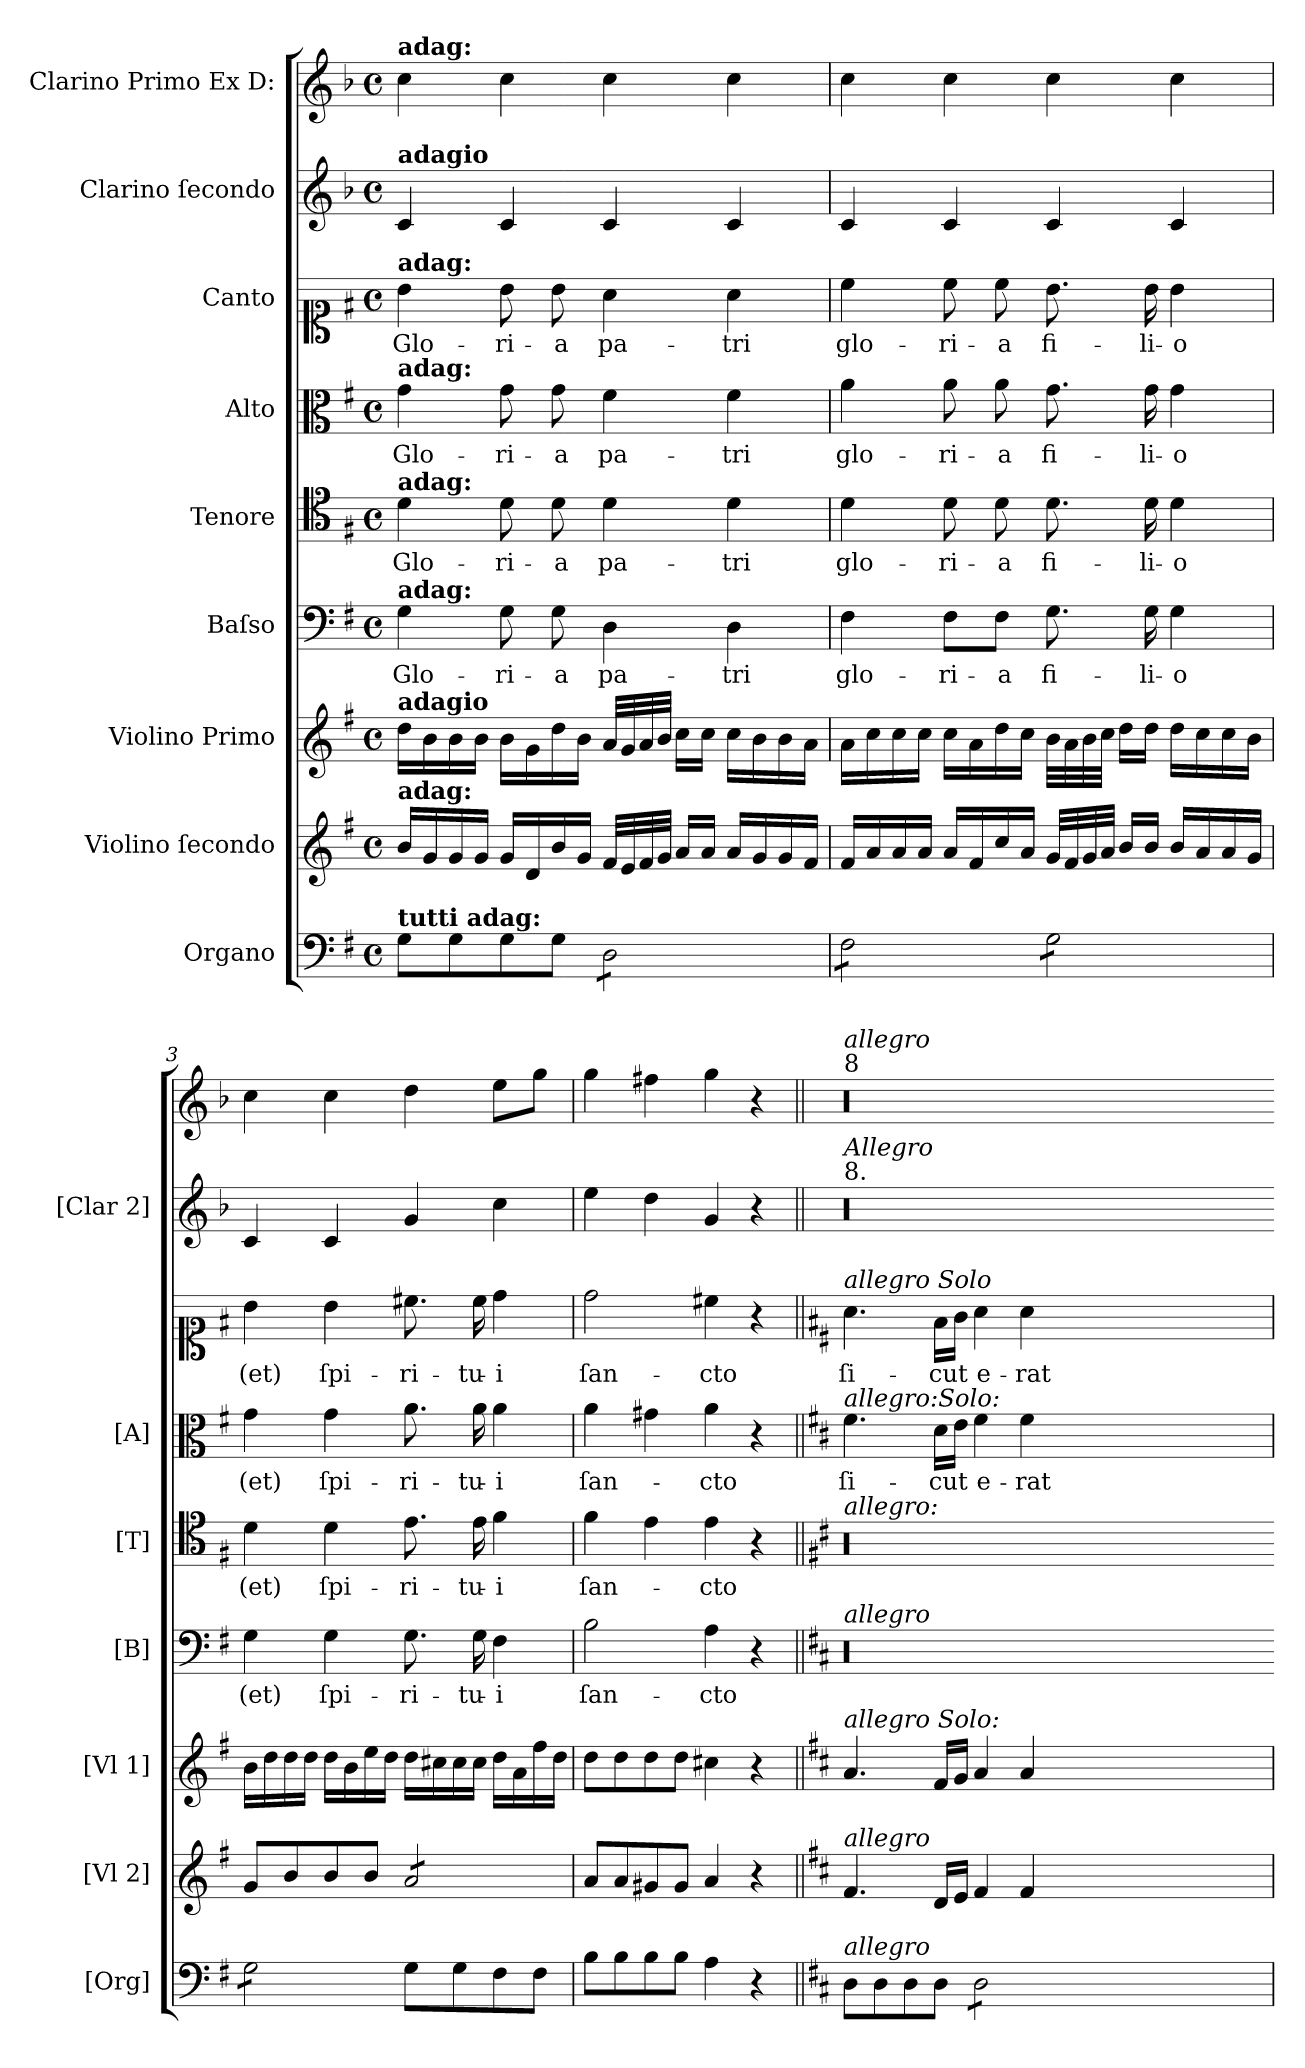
**kern	**dynam	**kern	**dynam	**kern	**dynam	**kern	**text	**kern	**text	**kern	**text	**kern	**text	**kern	**kern
*part9	*part9	*part8	*part8	*part7	*part7	*part6	*part6	*part5	*part5	*part4	*part4	*part3	*part3	*part2	*part1
*staff9	*staff9	*staff8	*staff8	*staff7	*staff7	*staff6	*staff6	*staff5	*staff5	*staff4	*staff4	*staff3	*staff3	*staff2	*staff1
*I"Organo	*	*I"Violino ſecondo	*	*I"Violino Primo	*	*I"Baſso	*	*I"Tenore	*	*I"Alto	*	*I"Canto	*	*I"Clarino ſecondo	*I"Clarino Primo Ex D:
*I'[Org]	*	*I'[Vl 2]	*	*I'[Vl 1]	*	*I'[B]	*	*I'[T]	*	*I'[A]	*	*	*	*I'[Clar 2]	*
*clefF4	*	*clefG2	*	*clefG2	*	*clefF4	*	*clefC4	*	*clefC3	*	*clefC1	*	*clefG2	*clefG2
*	*	*	*	*	*	*	*	*	*	*	*	*	*	*ITrd-1c-2	*ITrd-1c-2
*k[f#]	*	*k[f#]	*	*k[f#]	*	*k[f#]	*	*k[f#]	*	*k[f#]	*	*k[f#]	*	*k[f#]	*k[f#]
*G:	*	*G:	*	*G:	*	*G:	*	*G:	*	*G:	*	*G:	*	*G:	*G:
*M4/4	*	*M4/4	*	*M4/4	*	*M4/4	*	*M4/4	*	*M4/4	*	*M4/4	*	*M4/4	*M4/4
*met(c)	*	*met(c)	*	*met(c)	*	*met(c)	*	*met(c)	*	*met(c)	*	*met(c)	*	*met(c)	*met(c)
=1	=1	=1	=1	=1	=1	=1	=1	=1	=1	=1	=1	=1	=1	=1	=1
!	!	!	!	!	!	!	!	!	!	!	!	!	!	!	!LO:TX:a:B:t=adag&colon;
!	!	!	!	!	!	!	!	!	!	!	!	!	!	!LO:TX:a:B:t=adagio	!
!	!	!	!	!	!	!	!	!	!	!	!	!LO:TX:a:B:t=adag&colon;	!	!	!
!	!	!	!	!	!	!	!	!	!	!LO:TX:a:B:t=adag&colon;	!	!	!	!	!
!	!	!	!	!	!	!	!	!LO:TX:a:B:t=adag&colon;	!	!	!	!	!	!	!
!	!	!	!	!	!	!LO:TX:a:B:t=adag&colon;	!	!	!	!	!	!	!	!	!
!	!	!	!	!LO:TX:a:B:t=adagio	!	!	!	!	!	!	!	!	!	!	!
!	!	!LO:TX:a:B:t=adag&colon;	!	!	!	!	!	!	!	!	!	!	!	!	!
!LO:TX:a:B:t=tutti adag&colon;	!	!	!	!	!	!	!	!	!	!	!	!	!	!	!
!	!	!	!	!	!LO:DY:a	!	!	!	!	!	!	!	!	!	!
8G\L	.	16b/LL	.	16dd\LL	f&colon;	4G\	Glo-	4d\	Glo-	4g\	Glo-	4b\	Glo-	4d/	4dd\
.	.	16g/	.	16b\	.	.	.	.	.	.	.	.	.	.	.
!	!	!	!LO:DY:a	!	!	!	!	!	!	!	!	!	!	!	!
8G\	.	16g/	for	16b\	.	.	.	.	.	.	.	.	.	.	.
.	.	16g/JJ	.	16b\JJ	.	.	.	.	.	.	.	.	.	.	.
8G\	.	16g/LL	.	16b\LL	.	8G\	-ri-	8d\	-ri-	8g\	-ri-	8b\	-ri-	4d/	4dd\
.	.	16d/	.	16g\	.	.	.	.	.	.	.	.	.	.	.
8G\J	.	16b/	.	16dd\	.	8G\	-a	8d\	-a	8g\	-a	8b\	-a	.	.
.	.	16g/JJ	.	16b\JJ	.	.	.	.	.	.	.	.	.	.	.
*tremolo	*	*	*	*	*	*	*	*	*	*	*	*	*	*	*
8D\L	.	32f#/LLL	.	32a/LLL	.	4D\	pa-	4d\	pa-	4f#\	pa-	4a\	pa-	4d/	4dd\
.	.	32e/	.	32g/	.	.	.	.	.	.	.	.	.	.	.
.	.	32f#/	.	32a/	.	.	.	.	.	.	.	.	.	.	.
.	.	32g/JJJ	.	32b/JJJ	.	.	.	.	.	.	.	.	.	.	.
8D\	.	16a/LL	.	16cc\LL	.	.	.	.	.	.	.	.	.	.	.
.	.	16a/JJ	.	16cc\JJ	.	.	.	.	.	.	.	.	.	.	.
8D\	.	16a/LL	.	16cc\LL	.	4D\	-tri	4d\	-tri	4f#\	-tri	4a\	-tri	4d/	4dd\
.	.	16g/	.	16b\	.	.	.	.	.	.	.	.	.	.	.
8D\J	.	16g/	.	16b\	.	.	.	.	.	.	.	.	.	.	.
.	.	16f#/JJ	.	16a\JJ	.	.	.	.	.	.	.	.	.	.	.
=2	=2	=2	=2	=2	=2	=2	=2	=2	=2	=2	=2	=2	=2	=2	=2
8F#\L	.	16f#/LL	.	16a\LL	.	4F#\	glo-	4d\	glo-	4a\	glo-	4cc\	glo-	4d/	4dd\
.	.	16a/	.	16cc\	.	.	.	.	.	.	.	.	.	.	.
8F#\	.	16a/	.	16cc\	.	.	.	.	.	.	.	.	.	.	.
.	.	16a/JJ	.	16cc\JJ	.	.	.	.	.	.	.	.	.	.	.
8F#\	.	16a/LL	.	16cc\LL	.	8F#\L	-ri-	8d\	-ri-	8a\	-ri-	8cc\	-ri-	4d/	4dd\
.	.	16f#/	.	16a\	.	.	.	.	.	.	.	.	.	.	.
8F#\J	.	16cc/	.	16dd\	.	8F#\J	-a	8d\	-a	8a\	-a	8cc\	-a	.	.
.	.	16a/JJ	.	16cc\JJ	.	.	.	.	.	.	.	.	.	.	.
8G\L	.	32g/LLL	.	32b\LLL	.	8.G\	fi-	8.d\	fi-	8.g\	fi-	8.b\	fi-	4d/	4dd\
.	.	32f#/	.	32a\	.	.	.	.	.	.	.	.	.	.	.
.	.	32g/	.	32b\	.	.	.	.	.	.	.	.	.	.	.
.	.	32a/JJJ	.	32cc\JJJ	.	.	.	.	.	.	.	.	.	.	.
8G\	.	16b/LL	.	16dd\LL	.	.	.	.	.	.	.	.	.	.	.
.	.	16b/JJ	.	16dd\JJ	.	16G\	-li-	16d\	-li-	16g\	-li-	16b\	-li-	.	.
8G\	.	16b/LL	.	16dd\LL	.	4G\	-o	4d\	-o	4g\	-o	4b\	-o	4d/	4dd\
.	.	16a/	.	16cc\	.	.	.	.	.	.	.	.	.	.	.
8G\J	.	16a/	.	16cc\	.	.	.	.	.	.	.	.	.	.	.
.	.	16g/JJ	.	16b\JJ	.	.	.	.	.	.	.	.	.	.	.
=3	=3	=3	=3	=3	=3	=3	=3	=3	=3	=3	=3	=3	=3	=3	=3
8G\L	.	8g/L	.	16b\LL	.	4G\	(et)	4d\	(et)	4g\	(et)	4b\	(et)	4d/	4dd\
.	.	.	.	16dd\	.	.	.	.	.	.	.	.	.	.	.
8G\	.	8b/	.	16dd\	.	.	.	.	.	.	.	.	.	.	.
.	.	.	.	16dd\JJ	.	.	.	.	.	.	.	.	.	.	.
8G\	.	8b/	.	16dd\LL	.	4G\	ſpi-	4d\	ſpi-	4g\	ſpi-	4b\	ſpi-	4d/	4dd\
.	.	.	.	16b\	.	.	.	.	.	.	.	.	.	.	.
8G\J	.	8b/J	.	16ee\	.	.	.	.	.	.	.	.	.	.	.
*Xtremolo	*	*	*	*	*	*	*	*	*	*	*	*	*	*	*
.	.	.	.	16dd\JJ	.	.	.	.	.	.	.	.	.	.	.
*	*	*tremolo	*	*	*	*	*	*	*	*	*	*	*	*	*
8G\L	.	8a/L	.	16dd\LL	.	8.G\	-ri-	8.e\	-ri-	8.a\	-ri-	8.cc#X\	-ri-	4a/	4ee\
.	.	.	.	16cc#X\	.	.	.	.	.	.	.	.	.	.	.
8G\	.	8a/	.	16cc#\	.	.	.	.	.	.	.	.	.	.	.
.	.	.	.	16cc#\JJ	.	16G\	-tu-	16e\	-tu-	16a\	-tu-	16cc#\	-tu-	.	.
8F#\	.	8a/	.	16dd\LL	.	4F#\	-i	4f#\	-i	4a\	-i	4dd\	-i	4dd\	8ff#\L
.	.	.	.	16a\	.	.	.	.	.	.	.	.	.	.	.
8F#\J	.	8a/J	.	16ff#\	.	.	.	.	.	.	.	.	.	.	8aa\J
*	*	*Xtremolo	*	*	*	*	*	*	*	*	*	*	*	*	*
.	.	.	.	16dd\JJ	.	.	.	.	.	.	.	.	.	.	.
=4	=4	=4	=4	=4	=4	=4	=4	=4	=4	=4	=4	=4	=4	=4	=4
8B\L	.	8a/L	.	8dd\L	.	2B\	ſan-	4f#\	ſan-	4a\	ſan-	2dd\	ſan-	4ff#\	4aa\
8B\	.	8a/	.	8dd\	.	.	.	.	.	.	.	.	.	.	.
8B\	.	8g#X/	.	8dd\	.	.	.	4e\	.	4g#X\	.	.	.	4ee\	4gg#X\
8B\J	.	8g#/J	.	8dd\J	.	.	.	.	.	.	.	.	.	.	.
4A\	.	4a/	.	4cc#X\	.	4A\	-cto	4e\	-cto	4a\	-cto	4cc#X\	-cto	4a/	4aa\
4r	.	4r	.	4r	.	4r	.	4r	.	4r	.	4r	.	4r	4r
=5||	=5||	=5||	=5||	=5||	=5||	=5||	=5||	=5||	=5||	=5||	=5||	=5||	=5||	=5||	=5||
*k[f#c#]	*	*k[f#c#]	*	*k[f#c#]	*	*k[f#c#]	*	*k[f#c#]	*	*k[f#c#]	*	*k[f#c#]	*	*k[f#c#]	*k[f#c#]
!	!	!	!	!	!	!	!	!	!	!	!	!	!	!	!LO:TX:a:t=8
!	!	!	!	!	!	!	!	!	!	!	!	!	!	!	!LO:TX:a:i:t=allegro
!	!	!	!	!	!	!	!	!	!	!	!	!	!	!LO:TX:a:t=8.	!
!	!	!	!	!	!	!	!	!	!	!	!	!	!	!LO:TX:a:i:t=Allegro	!
!	!	!	!	!	!	!	!	!	!	!	!	!LO:TX:a:i:t=allegro Solo	!	!	!
!	!	!	!	!	!	!	!	!	!	!LO:TX:a:i:t=allegro&colon;Solo&colon;	!	!	!	!	!
!	!	!	!	!	!	!	!	!LO:TX:a:i:t=allegro&colon;	!	!	!	!	!	!	!
!	!	!	!	!	!	!LO:TX:a:i:t=allegro	!	!	!	!	!	!	!	!	!
!	!	!	!	!LO:TX:a:i:t=allegro Solo&colon;	!	!	!	!	!	!	!	!	!	!	!
!	!	!LO:TX:a:i:t=allegro	!	!	!	!	!	!	!	!	!	!	!	!	!
!LO:TX:a:i:t=allegro	!	!	!	!	!	!	!	!	!	!	!	!	!	!	!
!	!	!	!	!	!LO:DY:b:rj	!	!	!	!	!	!	!	!	!	!
8D\L	.	4.f#/	.	4.a/	p&colon;	00r	.	00r	.	4.f#\	ſi-	4.a\	ſi-	00r	00r
8D\	.	.	.	.	.	.	.	.	.	.	.	.	.	.	.
!	!LO:DY:a	!	!	!	!	!	!	!	!	!	!	!	!	!	!
8D\	pia&colon;	.	.	.	.	.	.	.	.	.	.	.	.	.	.
8D\J	.	16d/LL	.	16f#/LL	.	.	.	.	.	16d\LL	-cut	16f#\LL	-cut	.	.
.	.	16e/JJ	.	16g/JJ	.	.	.	.	.	16e\JJ	.	16g\JJ	.	.	.
*tremolo	*	*	*	*	*	*	*	*	*	*	*	*	*	*	*
8D\L	.	4f#/	.	4a/	.	.	.	.	.	4f#\	e-	4a\	e-	.	.
8D\	.	.	.	.	.	.	.	.	.	.	.	.	.	.	.
!	!	!	!LO:DY:a	!	!	!	!	!	!	!	!	!	!	!	!
8D\	.	4f#/	pia&colon;	4a/	.	.	.	.	.	4f#\	-rat	4a\	-rat	.	.
8D\J	.	.	.	.	.	.	.	.	.	.	.	.	.	.	.
*Xtremolo	*	*	*	*	*	*	*	*	*	*	*	*	*	*	*
0.ryy	.	0.ryy	.	0.ryy	.	.	.	.	.	0.ryy	.	0.ryy	.	.	.
=	=-	=	=-	=	=-	=-	=-	=-	=-	=	=-	=	=-	=-	=-
*-	*-	*-	*-	*-	*-	*-	*-	*-	*-	*-	*-	*-	*-	*-	*-
